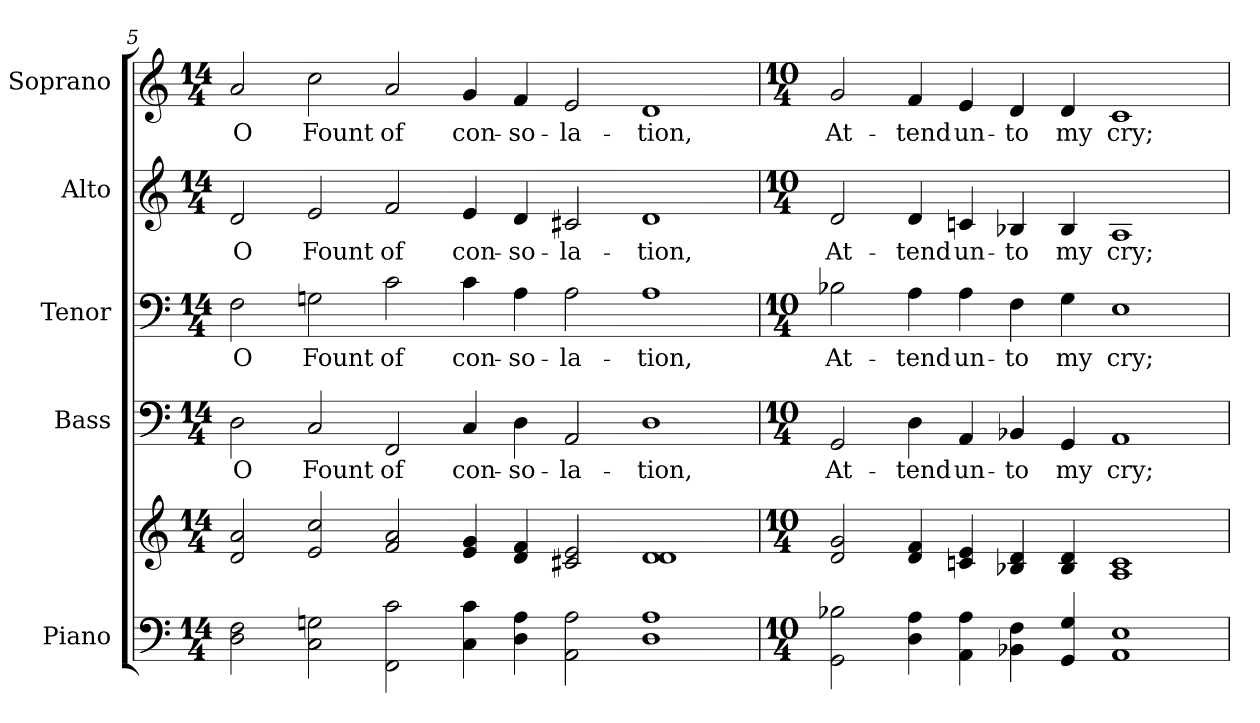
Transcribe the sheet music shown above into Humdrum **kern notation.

**kern	**kern	**kern	**text	**kern	**text	**kern	**text	**kern	**text
*part5	*part5	*part4	*part4	*part3	*part3	*part2	*part2	*part1	*part1
*staff6	*staff5	*staff4	*staff4	*staff3	*staff3	*staff2	*staff2	*staff1	*staff1
*I"Piano	*	*I"Bass	*	*I"Tenor	*	*I"Alto	*	*I"Soprano	*
*I'Pno.	*	*I'B.	*	*I'T.	*	*I'A.	*	*I'S.	*
!!LO:PB:g=z
*clefF4	*clefG2	*clefF4	*	*clefF4	*	*clefG2	*	*clefG2	*
*k[]	*k[]	*k[]	*	*k[]	*	*k[]	*	*k[]	*
*C:	*C:	*C:	*	*C:	*	*C:	*	*C:	*
*M14/4	*M14/4	*M14/4	*	*M14/4	*	*M14/4	*	*M14/4	*
=5	=5	=5	=5	=5	=5	=5	=5	=5	=5
!	!	!	!LO:LY:b:color=#000000	!	!	!	!	!	!
!	!	!	!	!	!LO:LY:b:color=#000000	!	!	!	!
!	!	!	!	!	!	!	!LO:LY:b:color=#000000	!	!
!	!	!	!	!	!	!	!	!	!LO:LY:b:color=#000000
2Di\ 2Fi	2di/ 2ai	2Di\	O	2Fi\	O	2di/	O	2ai/	O
!	!	!	!LO:LY:b:color=#000000	!	!	!	!	!	!
!	!	!	!	!	!LO:LY:b:color=#000000	!	!	!	!
!	!	!	!	!	!	!	!LO:LY:b:color=#000000	!	!
!	!	!	!	!	!	!	!	!	!LO:LY:b:color=#000000
2Ci\ 2Gni	2ei/ 2cci	2Ci/	Fount	2Gni\	Fount	2ei/	Fount	2cci\	Fount
!	!	!	!LO:LY:b:color=#000000	!	!	!	!	!	!
!	!	!	!	!	!LO:LY:b:color=#000000	!	!	!	!
!	!	!	!	!	!	!	!LO:LY:b:color=#000000	!	!
!	!	!	!	!	!	!	!	!	!LO:LY:b:color=#000000
2FFi\ 2ci	2fi/ 2ai	2FFi/	of	2ci\	of	2fi/	of	2ai/	of
!	!	!	!LO:LY:b:color=#000000	!	!	!	!	!	!
!	!	!	!	!	!LO:LY:b:color=#000000	!	!	!	!
!	!	!	!	!	!	!	!LO:LY:b:color=#000000	!	!
!	!	!	!	!	!	!	!	!	!LO:LY:b:color=#000000
4Ci\ 4ci	4ei/ 4gi	4Ci/	con-	4ci\	con-	4ei/	con-	4gi/	con-
!	!	!	!LO:LY:b:color=#000000	!	!	!	!	!	!
!	!	!	!	!	!LO:LY:b:color=#000000	!	!	!	!
!	!	!	!	!	!	!	!LO:LY:b:color=#000000	!	!
!	!	!	!	!	!	!	!	!	!LO:LY:b:color=#000000
4Di\ 4Ai	4di/ 4fi	4Di\	-so-	4Ai\	-so-	4di/	-so-	4fi/	-so-
!	!	!	!LO:LY:b:color=#000000	!	!	!	!	!	!
!	!	!	!	!	!LO:LY:b:color=#000000	!	!	!	!
!	!	!	!	!	!	!	!LO:LY:b:color=#000000	!	!
!	!	!	!	!	!	!	!	!	!LO:LY:b:color=#000000
2AAi\ 2Ai	2c#Xi/ 2ei	2AAi/	-la-	2Ai\	-la-	2c#Xi/	-la-	2ei/	-la-
!	!	!	!LO:LY:b:color=#000000	!	!	!	!	!	!
!	!	!	!	!	!LO:LY:b:color=#000000	!	!	!	!
!	!	!	!	!	!	!	!LO:LY:b:color=#000000	!	!
!	!	!	!	!	!	!	!	!	!LO:LY:b:color=#000000
1Di 1Ai	1di 1di	1Di	-tion,	1Ai	-tion,	1di	-tion,	1di	-tion,
!!LO:PB:g=z
=6	=6	=6	=6	=6	=6	=6	=6	=6	=6
*M10/4	*M10/4	*M10/4	*	*M10/4	*	*M10/4	*	*M10/4	*
!	!	!	!LO:LY:b:color=#000000	!	!	!	!	!	!
!	!	!	!	!	!LO:LY:b:color=#000000	!	!	!	!
!	!	!	!	!	!	!	!LO:LY:b:color=#000000	!	!
!	!	!	!	!	!	!	!	!	!LO:LY:b:color=#000000
2GGi\ 2B-Xi	2di/ 2gi	2GGi/	At-	2B-Xi\	At-	2di/	At-	2gi/	At-
!	!	!	!LO:LY:b:color=#000000	!	!	!	!	!	!
!	!	!	!	!	!LO:LY:b:color=#000000	!	!	!	!
!	!	!	!	!	!	!	!LO:LY:b:color=#000000	!	!
!	!	!	!	!	!	!	!	!	!LO:LY:b:color=#000000
4Di\ 4Ai	4di/ 4fi	4Di\	-tend	4Ai\	-tend	4di/	-tend	4fi/	-tend
!	!	!	!LO:LY:b:color=#000000	!	!	!	!	!	!
!	!	!	!	!	!LO:LY:b:color=#000000	!	!	!	!
!	!	!	!	!	!	!	!LO:LY:b:color=#000000	!	!
!	!	!	!	!	!	!	!	!	!LO:LY:b:color=#000000
4AAi\ 4Ai	4cni/ 4ei	4AAi/	un-	4Ai\	un-	4cni/	un-	4ei/	un-
!	!	!	!LO:LY:b:color=#000000	!	!	!	!	!	!
!	!	!	!	!	!LO:LY:b:color=#000000	!	!	!	!
!	!	!	!	!	!	!	!LO:LY:b:color=#000000	!	!
!	!	!	!	!	!	!	!	!	!LO:LY:b:color=#000000
4BB-Xi\ 4Fi	4B-Xi/ 4di	4BB-Xi/	-to	4Fi\	-to	4B-Xi/	-to	4di/	-to
!	!	!	!LO:LY:b:color=#000000	!	!	!	!	!	!
!	!	!	!	!	!LO:LY:b:color=#000000	!	!	!	!
!	!	!	!	!	!	!	!LO:LY:b:color=#000000	!	!
!	!	!	!	!	!	!	!	!	!LO:LY:b:color=#000000
4GGi/ 4Gi	4B-i/ 4di	4GGi/	my	4Gi\	my	4B-i/	my	4di/	my
!	!	!	!LO:LY:b:color=#000000	!	!	!	!	!	!
!	!	!	!	!	!LO:LY:b:color=#000000	!	!	!	!
!	!	!	!	!	!	!	!LO:LY:b:color=#000000	!	!
!	!	!	!	!	!	!	!	!	!LO:LY:b:color=#000000
1AAi 1Ei	1Ai 1ci	1AAi	cry;	1Ei	cry;	1Ai	cry;	1ci	cry;
=	=	=	=	=	=	=	=	=	=
*-	*-	*-	*-	*-	*-	*-	*-	*-	*-
